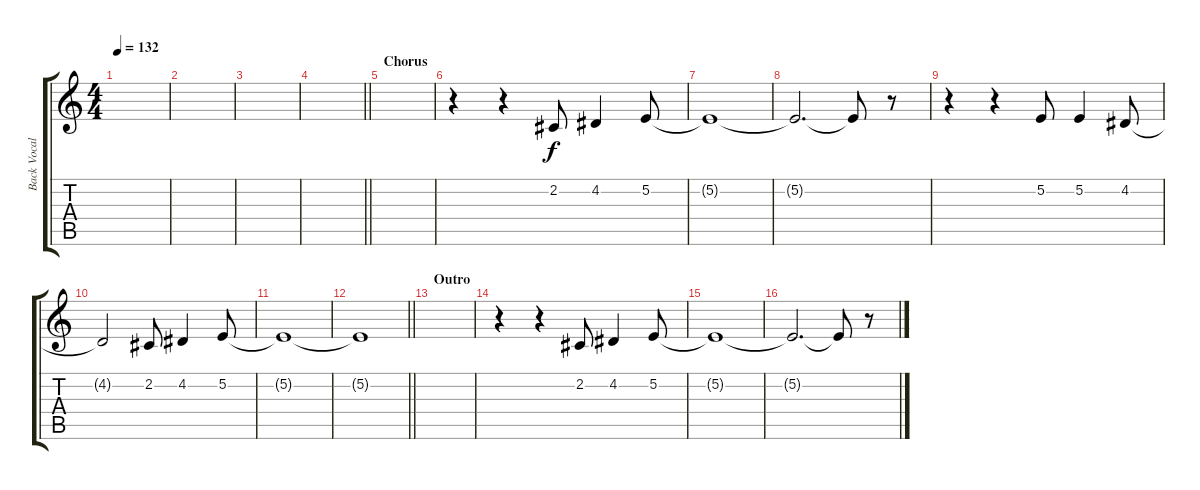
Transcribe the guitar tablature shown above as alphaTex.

\track ("Back Vocals" "Back Vocal") {instrument tenorsax}
\staff {score tabs}
\tuning (E4 B3 G3 D3 A2 E2) {hide}
\ts (4 4)
\tempo 132
\clef g2
\ks c
|
|
|
\barLineRight lightlight
|
\section ("" "Chorus")
|
r.4 r.4 2.2.8 4.2.4 5.2.8 |
5.2{t}.1 |
5.2{t}.2{d} 5.2{t}.8 r.8 |
r.4 r.4 5.2.8 5.2.4 4.2.8 |
4.2{t}.2 2.2.8 4.2.4 5.2.8 |
5.2{t}.1 |
\barLineRight lightlight
5.2{t}.1 |
\section ("" "Outro")
|
r.4 r.4 2.2.8 4.2.4 5.2.8 |
5.2{t}.1 |
5.2{t}.2{d} 5.2{t}.8 r.8
